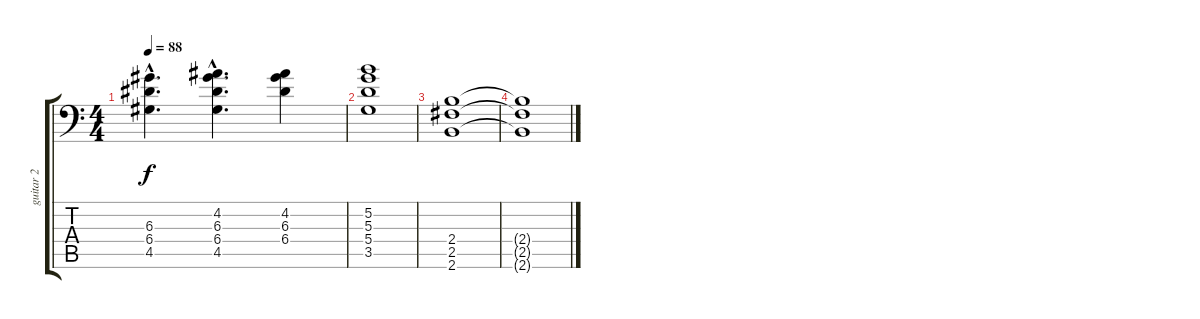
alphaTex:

\track ("guitar 2" "guitar 2") {instrument distortionguitar}
\staff {score tabs}
\tuning (B3 Gb3 D3 A2 E2 A1) {hide}
\ts (4 4)
\tempo 88
\clef f4
\ks c
(6.3{hac} 6.4{hac} 4.5{hac}).4{d dy f} (4.2{hac} 6.3{hac} 6.4{hac} 4.5{hac}).4{d} (4.2 6.3 6.4).4 |
(5.2 5.3 5.4 3.5).1 |
(2.4 2.5 2.6).1 |
(2.4{t} 2.5{t} 2.6{t}).1
